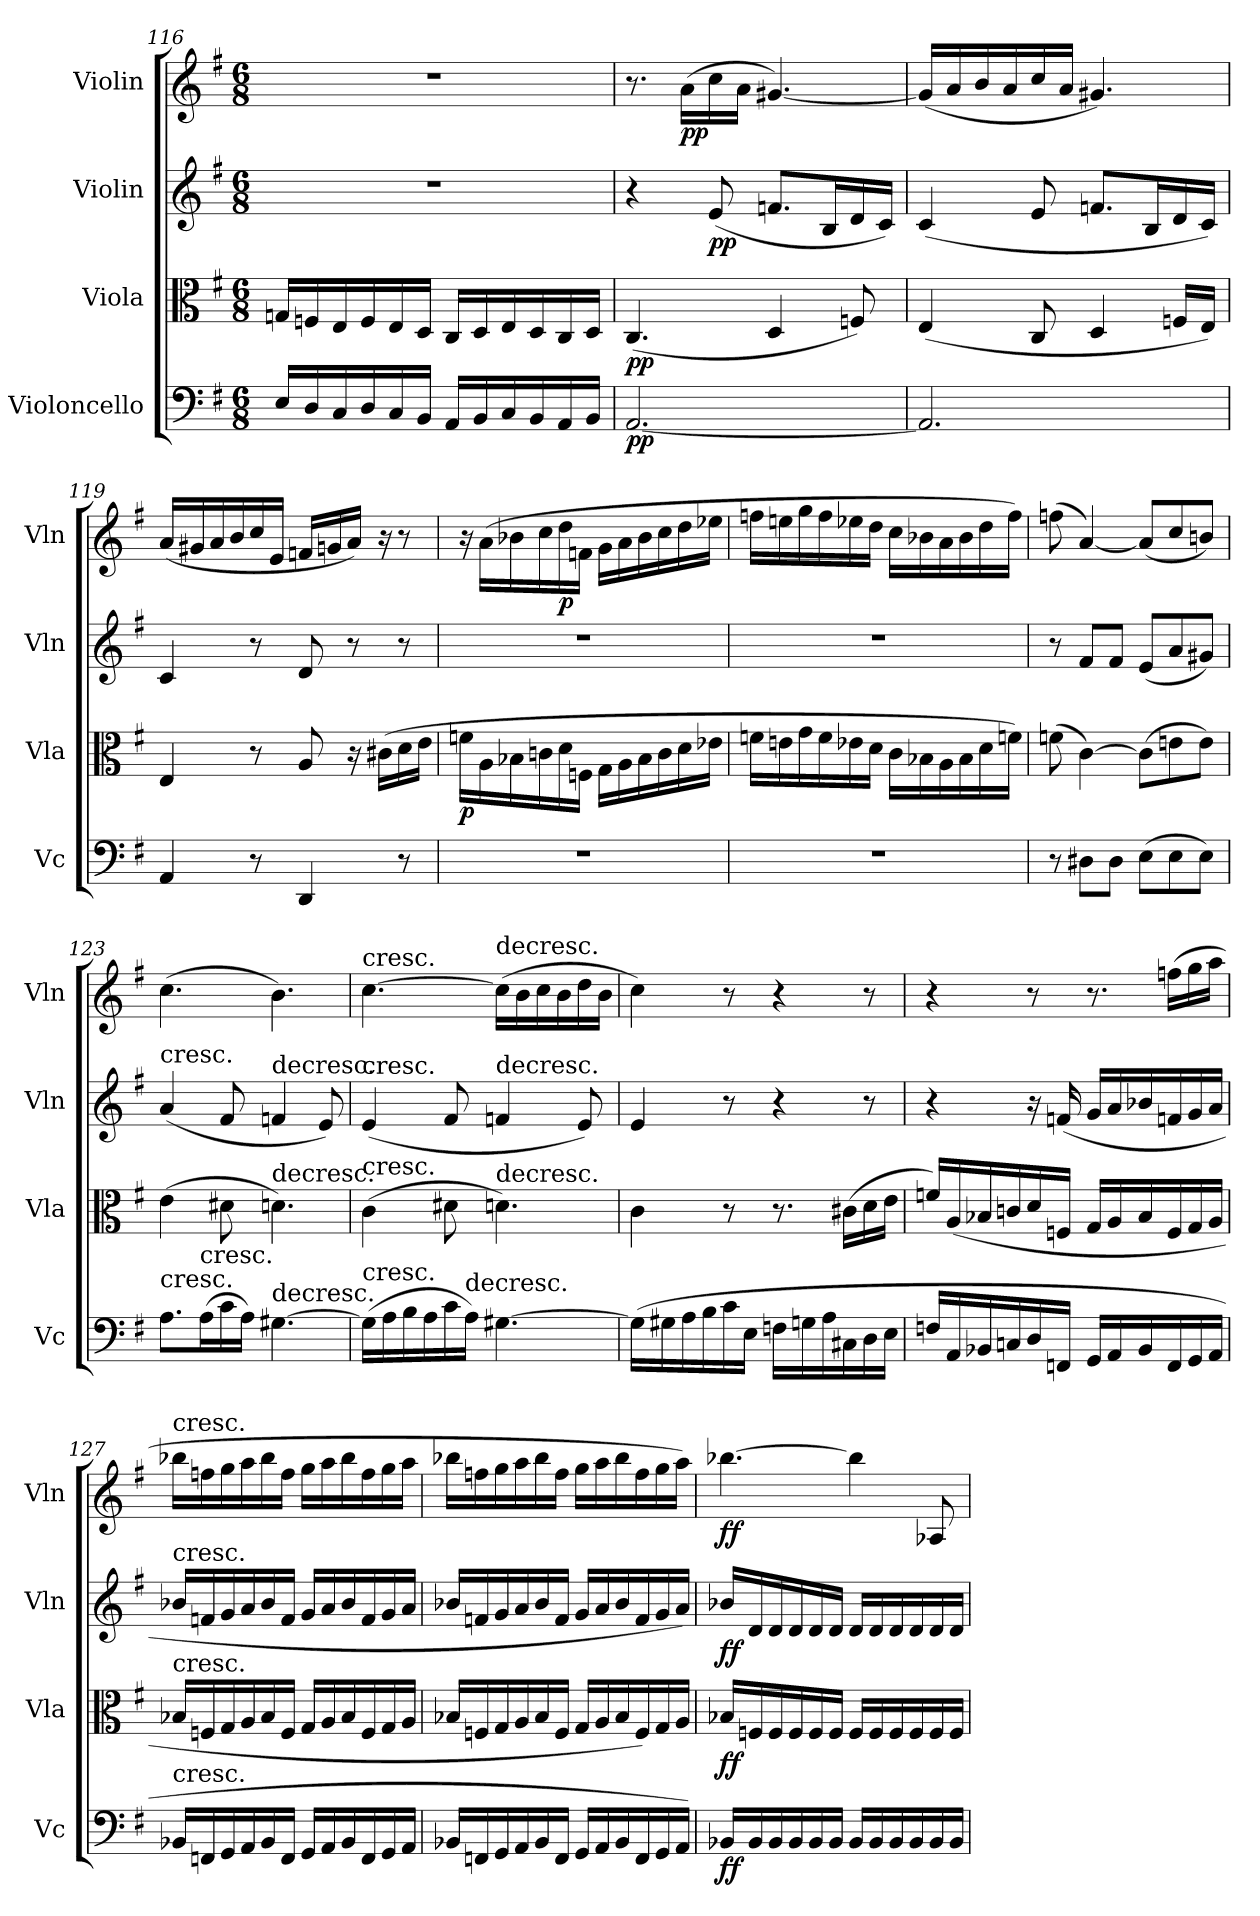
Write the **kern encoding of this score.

**kern	**dynam	**kern	**dynam	**kern	**dynam	**kern	**dynam
*part4	*part4	*part3	*part3	*part2	*part2	*part1	*part1
*staff4	*staff4	*staff3	*staff3	*staff2	*staff2	*staff1	*staff1
*I"Violoncello	*	*I"Viola	*	*I"Violin	*	*I"Violin	*
*I'Vc	*	*I'Vla	*	*I'Vln	*	*I'Vln	*
*clefF4	*	*clefC3	*	*clefG2	*	*clefG2	*
*k[f#]	*	*k[f#]	*	*k[f#]	*	*k[f#]	*
*e:	*	*e:	*	*e:	*	*e:	*
*M6/8	*	*M6/8	*	*M6/8	*	*M6/8	*
=116	=116	=116	=116	=116	=116	=116	=116
16E/LL	.	16Gn/LL	.	2.r	.	2.r	.
16D/	.	16Fn/	.	.	.	.	.
16C/	.	16E/	.	.	.	.	.
16D/	.	16F/	.	.	.	.	.
16C/	.	16E/	.	.	.	.	.
16BB/JJ	.	16D/JJ	.	.	.	.	.
16AA/LL	.	16C/LL	.	.	.	.	.
16BB/	.	16D/	.	.	.	.	.
16C/	.	16E/	.	.	.	.	.
16BB/	.	16D/	.	.	.	.	.
16AA/	.	16C/	.	.	.	.	.
16BB/JJ	.	16D/JJ	.	.	.	.	.
=117	=117	=117	=117	=117	=117	=117	=117
[2.AA/	pp	(4.C/	pp	4r	.	8.r	.
.	.	.	.	.	.	(16a\LL	pp
.	.	.	.	(8e/	pp	16cc\	.
.	.	.	.	.	.	16a\JJ	.
.	.	4D/	.	8.fn/L	.	[4.g#X/)	.
.	.	.	.	16B/L	.	.	.
.	.	8Fn/)	.	16d/	.	.	.
.	.	.	.	16c/JJ)	.	.	.
=118	=118	=118	=118	=118	=118	=118	=118
2.AA/]	.	(4E/	.	(4c/	.	(16g#/LL]	.
.	.	.	.	.	.	16a/	.
.	.	.	.	.	.	16b/	.
.	.	.	.	.	.	16a/	.
.	.	8C/	.	8e/	.	16cc/	.
.	.	.	.	.	.	16a/JJ	.
.	.	4D/	.	8.fn/L	.	4.g#X/)	.
.	.	.	.	16B/L	.	.	.
.	.	16Fn/LL	.	16d/	.	.	.
.	.	16E/JJ)	.	16c/JJ)	.	.	.
=119	=119	=119	=119	=119	=119	=119	=119
4AA/	.	4E/	.	4c/	.	(16a/LL	.
.	.	.	.	.	.	16g#X/	.
.	.	.	.	.	.	16a/	.
.	.	.	.	.	.	16b/	.
8r	.	8r	.	8r	.	16cc/	.
.	.	.	.	.	.	16e/JJ	.
4DD/	.	8A/	.	8d/	.	16fn/LL	.
.	.	.	.	.	.	16gn/	.
.	.	16r	.	8r	.	16a/JJ)	.
.	.	(16c#X\LL	.	.	.	16r	.
8r	.	16d\	.	8r	.	8r	.
.	.	16e\JJ	.	.	.	.	.
=120	=120	=120	=120	=120	=120	=120	=120
2.r	.	16fn\LL	p	2.r	.	16r	.
.	.	16A\	.	.	.	(16a\LL	.
.	.	16B-X\	.	.	.	16b-X\	.
.	.	16cn\	.	.	.	16cc\	.
.	.	16d\	.	.	.	16dd\	p
.	.	16Fn\JJ	.	.	.	16fn\JJ	.
.	.	16G\LL	.	.	.	16g\LL	.
.	.	16A\	.	.	.	16a\	.
.	.	16B-\	.	.	.	16b-\	.
.	.	16c\	.	.	.	16cc\	.
.	.	16d\	.	.	.	16dd\	.
.	.	16e-X\JJ	.	.	.	16ee-X\JJ	.
=121	=121	=121	=121	=121	=121	=121	=121
2.r	.	16fn\LL	.	2.r	.	16ffn\LL	.
.	.	16en\	.	.	.	16een\	.
.	.	16g\	.	.	.	16gg\	.
.	.	16f\	.	.	.	16ff\	.
.	.	16e-X\	.	.	.	16ee-X\	.
.	.	16d\JJ	.	.	.	16dd\JJ	.
.	.	16c\LL	.	.	.	16cc\LL	.
.	.	16B-X\	.	.	.	16b-X\	.
.	.	16A\	.	.	.	16a\	.
.	.	16B-\	.	.	.	16b-\	.
.	.	16d\	.	.	.	16dd\	.
.	.	16fn\JJ)	.	.	.	16ff\JJ)	.
=122	=122	=122	=122	=122	=122	=122	=122
8r	.	(8fn\	.	8r	.	(8ffn\	.
8D#X\L	.	[4c\)	.	8f#/L	.	[4a/)	.
8D#\J	.	.	.	8f#/J	.	.	.
(8E\L	.	(8c\L]	.	(8e/L	.	(8a/L]	.
8E\	.	8en\	.	8a/	.	8cc/	.
8E\J)	.	8e\J)	.	8g#X/J)	.	8bn/J)	.
=123	=123	=123	=123	=123	=123	=123	=123
!	!	!	!	!LO:TX:t=cresc.	!	!	!
!LO:TX:t=cresc.	!	!	!	!	!	!	!
8.A\L	.	(4e\	.	(4a/	.	(4.cc\	.
!LO:TX:t=cresc.	!	!	!	!	!	!	!
(16A\L	.	.	.	.	.	.	.
16c\	.	8d#X\	.	8f#/	.	.	.
16A\JJ)	.	.	.	.	.	.	.
!	!	!	!	!LO:TX:t=decresc.	!	!	!
!	!	!LO:TX:t=decresc.	!	!	!	!	!
!LO:TX:t=decresc.	!	!	!	!	!	!	!
[4.G#X\	.	4.dn\)	.	4fn/	.	4.b\)	.
.	.	.	.	8e/)	.	.	.
=124	=124	=124	=124	=124	=124	=124	=124
!	!	!	!	!	!	!LO:TX:t=cresc.	!
!	!	!	!	!LO:TX:t=cresc.	!	!	!
!	!	!LO:TX:t=cresc.	!	!	!	!	!
!LO:TX:t=cresc.	!	!	!	!	!	!	!
(16G#\LL]	.	(4c\	.	(4e/	.	[4.cc\	.
16A\	.	.	.	.	.	.	.
16B\	.	.	.	.	.	.	.
16A\	.	.	.	.	.	.	.
16c\	.	8d#X\	.	8f#/	.	.	.
!LO:TX:t=decresc.	!	!	!	!	!	!	!
16A\JJ)	.	.	.	.	.	.	.
!	!	!	!	!	!	!LO:TX:t=decresc.	!
!	!	!	!	!LO:TX:t=decresc.	!	!	!
!	!	!LO:TX:t=decresc.	!	!	!	!	!
[4.G#X\	.	4.dn\)	.	4fn/	.	(16cc\LL]	.
.	.	.	.	.	.	16b\	.
.	.	.	.	.	.	16cc\	.
.	.	.	.	.	.	16b\	.
.	.	.	.	8e/)	.	16dd\	.
.	.	.	.	.	.	16b\JJ	.
=125	=125	=125	=125	=125	=125	=125	=125
(16G#\LL]	.	4c\	.	4e/	.	4cc\)	.
16G#X\	.	.	.	.	.	.	.
16A\	.	.	.	.	.	.	.
16B\	.	.	.	.	.	.	.
16c\	.	8r	.	8r	.	8r	.
16E\JJ	.	.	.	.	.	.	.
16Fn\LL	.	8.r	.	4r	.	4r	.
16Gn\	.	.	.	.	.	.	.
16A\	.	.	.	.	.	.	.
16C#X\	.	(16c#X\LL	.	.	.	.	.
16D\	.	16d\	.	8r	.	8r	.
16E\JJ	.	16e\JJ	.	.	.	.	.
=126	=126	=126	=126	=126	=126	=126	=126
16Fn/LL	.	16fn/LL)	.	4r	.	4r	.
16AA/	.	(16A/	.	.	.	.	.
16BB-X/	.	16B-X/	.	.	.	.	.
16Cn/	.	16cn/	.	.	.	.	.
16D/	.	16d/	.	16r	.	8r	.
16FFn/JJ	.	16Fn/JJ	.	(16fn/	.	.	.
16GG/LL	.	16G/LL	.	16g/LL	.	8.r	.
16AA/	.	16A/	.	16a/	.	.	.
16BB-/	.	16B-/	.	16b-X/	.	.	.
16FF/	.	16F/	.	16fn/	.	(16ffn\LL	.
16GG/	.	16G/	.	16g/	.	16gg\	.
16AA/JJ	.	16A/JJ	.	16a/JJ	.	16aa\JJ	.
=127	=127	=127	=127	=127	=127	=127	=127
!	!	!	!	!	!	!LO:TX:t=cresc.	!
!	!	!	!	!LO:TX:t=cresc.	!	!	!
!	!	!LO:TX:t=cresc.	!	!	!	!	!
!LO:TX:t=cresc.	!	!	!	!	!	!	!
16BB-X/LL	.	16B-X/LL	.	16b-X/LL	.	16bb-X\LL	.
16FFn/	.	16Fn/	.	16fn/	.	16ffn\	.
16GG/	.	16G/	.	16g/	.	16gg\	.
16AA/	.	16A/	.	16a/	.	16aa\	.
16BB-/	.	16B-/	.	16b-/	.	16bb-\	.
16FF/JJ	.	16F/JJ	.	16f/JJ	.	16ff\JJ	.
16GG/LL	.	16G/LL	.	16g/LL	.	16gg\LL	.
16AA/	.	16A/	.	16a/	.	16aa\	.
16BB-/	.	16B-/	.	16b-/	.	16bb-\	.
16FF/	.	16F/	.	16f/	.	16ff\	.
16GG/	.	16G/	.	16g/	.	16gg\	.
16AA/JJ	.	16A/JJ	.	16a/JJ	.	16aa\JJ	.
=128	=128	=128	=128	=128	=128	=128	=128
16BB-X/LL	.	16B-X/LL	.	16b-X/LL	.	16bb-X\LL	.
16FFn/	.	16Fn/	.	16fn/	.	16ffn\	.
16GG/	.	16G/	.	16g/	.	16gg\	.
16AA/	.	16A/	.	16a/	.	16aa\	.
16BB-/	.	16B-/	.	16b-/	.	16bb-\	.
16FF/JJ	.	16F/JJ	.	16f/JJ	.	16ff\JJ	.
16GG/LL	.	16G/LL	.	16g/LL	.	16gg\LL	.
16AA/	.	16A/	.	16a/	.	16aa\	.
16BB-/	.	16B-/	.	16b-/	.	16bb-\	.
16FF/	.	16F/)	.	16f/	.	16ff\	.
16GG/	.	16G/	.	16g/	.	16gg\	.
16AA/JJ)	.	16A/JJ	.	16a/JJ)	.	16aa\JJ)	.
=129	=129	=129	=129	=129	=129	=129	=129
16BB-X/LL	ff	16B-X/LL	ff	16b-X/LL	ff	[4.bb-X\	ff
16BB-/	.	16Fn/	.	16d/	.	.	.
16BB-/	.	16F/	.	16d/	.	.	.
16BB-/	.	16F/	.	16d/	.	.	.
16BB-/	.	16F/	.	16d/	.	.	.
16BB-/JJ	.	16F/JJ	.	16d/JJ	.	.	.
16BB-/LL	.	16F/LL	.	16d/LL	.	4bb-\]	.
16BB-/	.	16F/	.	16d/	.	.	.
16BB-/	.	16F/	.	16d/	.	.	.
16BB-/	.	16F/	.	16d/	.	.	.
16BB-/	.	16F/	.	16d/	.	8A-X/	.
16BB-/JJ	.	16F/JJ	.	16d/JJ	.	.	.
=	=	=	=	=	=	=	=
*-	*-	*-	*-	*-	*-	*-	*-
